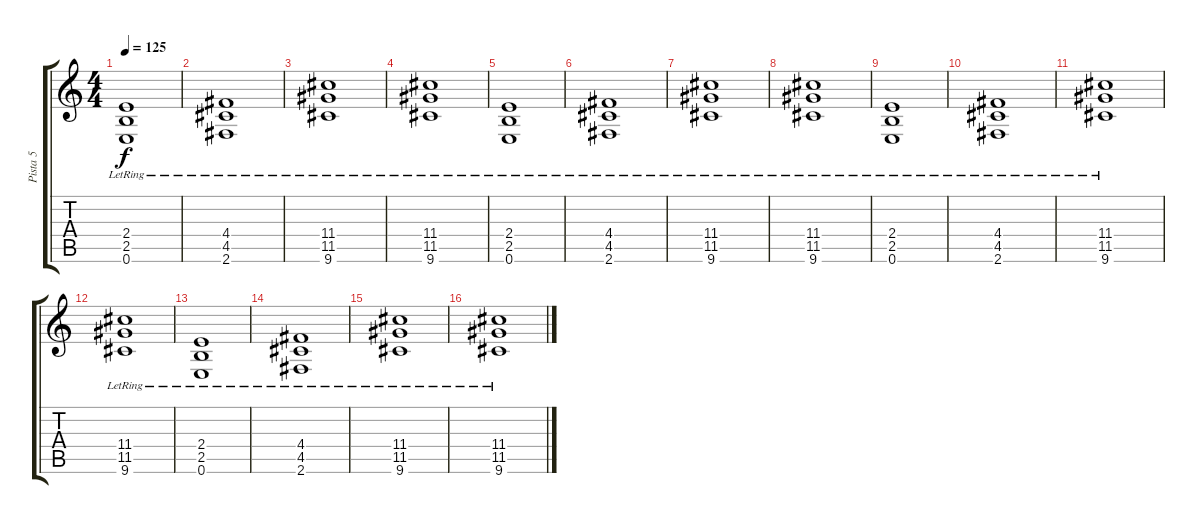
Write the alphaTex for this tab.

\track ("Pista 5" "Pista 5") {instrument overdrivenguitar}
\staff {score tabs}
\tuning (E4 B3 G3 D3 A2 E2) {hide}
\ts (4 4)
\tempo 125
\clef g2
\ks c
(2.4{lr} 2.5{lr} 0.6{lr}).1{dy f} |
(4.4{lr} 4.5{lr} 2.6{lr}).1 |
(11.4{lr} 11.5{lr} 9.6{lr}).1 |
(11.4{lr} 11.5{lr} 9.6{lr}).1 |
(2.4{lr} 2.5{lr} 0.6{lr}).1 |
(4.4{lr} 4.5{lr} 2.6{lr}).1 |
(11.4{lr} 11.5{lr} 9.6{lr}).1 |
(11.4{lr} 11.5{lr} 9.6{lr}).1 |
(2.4{lr} 2.5{lr} 0.6{lr}).1 |
(4.4{lr} 4.5{lr} 2.6{lr}).1 |
(11.4{lr} 11.5{lr} 9.6{lr}).1 |
(11.4{lr} 11.5{lr} 9.6{lr}).1 |
(2.4{lr} 2.5{lr} 0.6{lr}).1 |
(4.4{lr} 4.5{lr} 2.6{lr}).1 |
(11.4{lr} 11.5{lr} 9.6{lr}).1 |
(11.4{lr} 11.5{lr} 9.6{lr}).1
